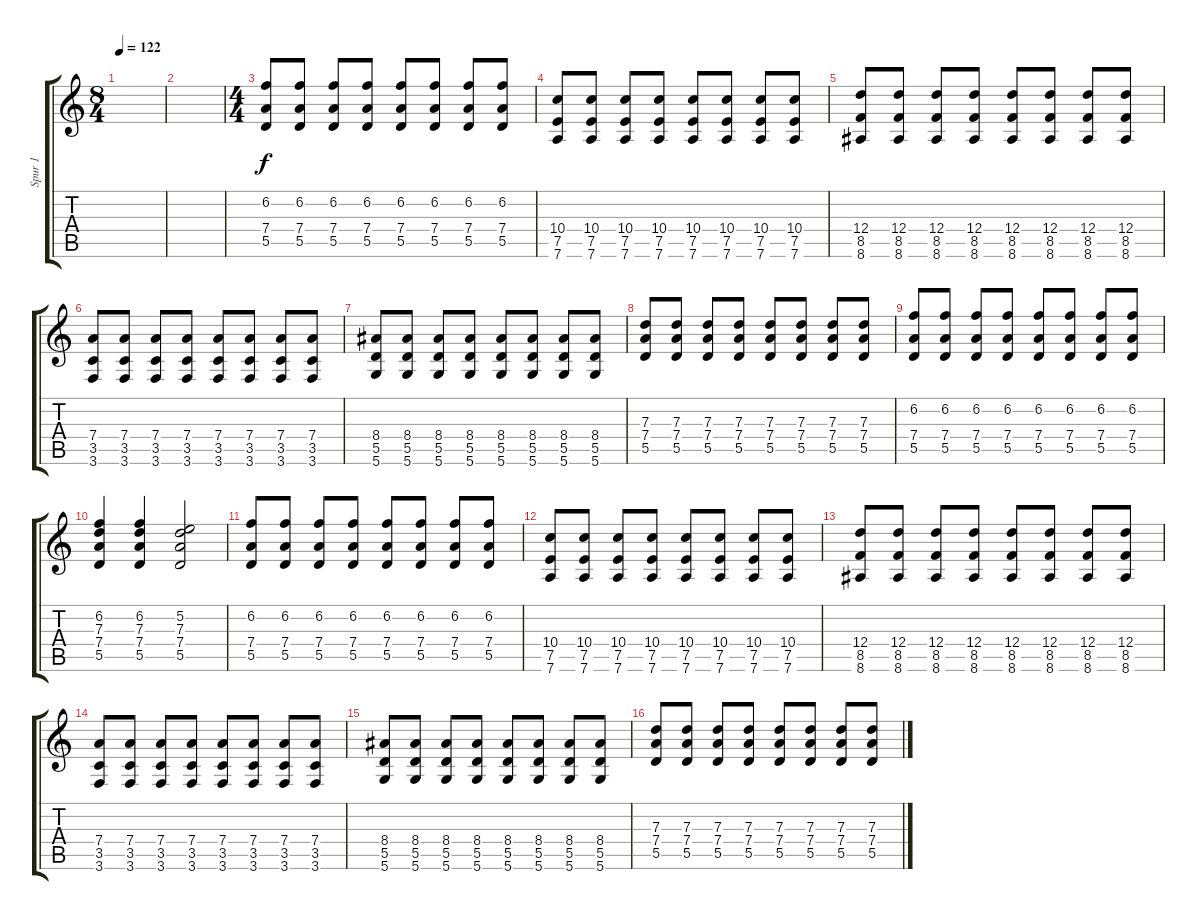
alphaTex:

\track ("Spur 1" "Spur 1") {instrument distortionguitar}
\staff {score tabs}
\tuning (E4 B3 G3 D3 A2 D2) {hide}
\ts (8 4)
\tempo 122
\clef g2
\ks c
|
|
\ts (4 4)
(6.2 7.4 5.5).8 (6.2 7.4 5.5).8 (6.2 7.4 5.5).8 (6.2 7.4 5.5).8 (6.2 7.4 5.5).8 (6.2 7.4 5.5).8 (6.2 7.4 5.5).8 (6.2 7.4 5.5).8 |
(10.4 7.5 7.6).8 (10.4 7.5 7.6).8 (10.4 7.5 7.6).8 (10.4 7.5 7.6).8 (10.4 7.5 7.6).8 (10.4 7.5 7.6).8 (10.4 7.5 7.6).8 (10.4 7.5 7.6).8 |
(12.4 8.5 8.6).8 (12.4 8.5 8.6).8 (12.4 8.5 8.6).8 (12.4 8.5 8.6).8 (12.4 8.5 8.6).8 (12.4 8.5 8.6).8 (12.4 8.5 8.6).8 (12.4 8.5 8.6).8 |
(7.4 3.5 3.6).8 (7.4 3.5 3.6).8 (7.4 3.5 3.6).8 (7.4 3.5 3.6).8 (7.4 3.5 3.6).8 (7.4 3.5 3.6).8 (7.4 3.5 3.6).8 (7.4 3.5 3.6).8 |
(8.4 5.5 5.6).8 (8.4 5.5 5.6).8 (8.4 5.5 5.6).8 (8.4 5.5 5.6).8 (8.4 5.5 5.6).8 (8.4 5.5 5.6).8 (8.4 5.5 5.6).8 (8.4 5.5 5.6).8 |
(7.3 7.4 5.5).8 (7.3 7.4 5.5).8 (7.3 7.4 5.5).8 (7.3 7.4 5.5).8 (7.3 7.4 5.5).8 (7.3 7.4 5.5).8 (7.3 7.4 5.5).8 (7.3 7.4 5.5).8 |
(6.2 7.4 5.5).8 (6.2 7.4 5.5).8 (6.2 7.4 5.5).8 (6.2 7.4 5.5).8 (6.2 7.4 5.5).8 (6.2 7.4 5.5).8 (6.2 7.4 5.5).8 (6.2 7.4 5.5).8 |
(6.2 7.3 7.4 5.5).4 (6.2 7.3 7.4 5.5).4 (5.2 7.3 7.4 5.5).2 |
(6.2 7.4 5.5).8 (6.2 7.4 5.5).8 (6.2 7.4 5.5).8 (6.2 7.4 5.5).8 (6.2 7.4 5.5).8 (6.2 7.4 5.5).8 (6.2 7.4 5.5).8 (6.2 7.4 5.5).8 |
(10.4 7.5 7.6).8 (10.4 7.5 7.6).8 (10.4 7.5 7.6).8 (10.4 7.5 7.6).8 (10.4 7.5 7.6).8 (10.4 7.5 7.6).8 (10.4 7.5 7.6).8 (10.4 7.5 7.6).8 |
(12.4 8.5 8.6).8 (12.4 8.5 8.6).8 (12.4 8.5 8.6).8 (12.4 8.5 8.6).8 (12.4 8.5 8.6).8 (12.4 8.5 8.6).8 (12.4 8.5 8.6).8 (12.4 8.5 8.6).8 |
(7.4 3.5 3.6).8 (7.4 3.5 3.6).8 (7.4 3.5 3.6).8 (7.4 3.5 3.6).8 (7.4 3.5 3.6).8 (7.4 3.5 3.6).8 (7.4 3.5 3.6).8 (7.4 3.5 3.6).8 |
(8.4 5.5 5.6).8 (8.4 5.5 5.6).8 (8.4 5.5 5.6).8 (8.4 5.5 5.6).8 (8.4 5.5 5.6).8 (8.4 5.5 5.6).8 (8.4 5.5 5.6).8 (8.4 5.5 5.6).8 |
(7.3 7.4 5.5).8 (7.3 7.4 5.5).8 (7.3 7.4 5.5).8 (7.3 7.4 5.5).8 (7.3 7.4 5.5).8 (7.3 7.4 5.5).8 (7.3 7.4 5.5).8 (7.3 7.4 5.5).8
